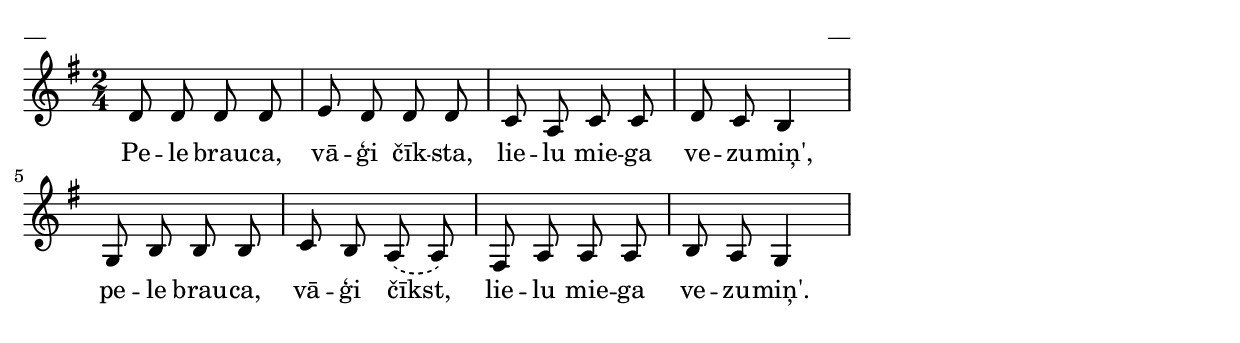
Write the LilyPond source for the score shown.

\version "2.13.16"
%\header {
%    title = "Pele brauca vāģi čīksta",AA lapas
%}
\paper {
line-width = 14\cm
left-margin = 0.4\cm
between-system-padding = 0.1\cm
between-system-space = 0.1\cm
}
\layout {
indent = #0
ragged-last = ##f
}

voiceA = \relative c' {
\clef "treble"
\key g \major
\time 2/4
d8 d d d |
e8 d d d |
c8 a c c |
d8 c b4 |
g8 b b b |
\slurDashed
c8 b a( a) |
fis8 a a a |
b8 a g4 |
} 

lyricA = \lyricmode {
Pe -- le brau -- ca, vā -- ģi čīk -- sta, lie -- lu mie -- ga ve -- zu -- miņ',
pe -- le brau -- ca, vā -- ģi čīkst, lie -- lu mie -- ga ve -- zu -- miņ'.
} 

fullScore = <<
\new Staff {
<<
\new Voice = "voiceA" { \oneVoice \autoBeamOff \voiceA }
\lyricsto "voiceA" \new Lyrics \lyricA
>>
}
>>

\score {
\fullScore
\header { piece = "__" opus = "__" }
}
\markup { \with-color #(x11-color 'white) \sans \smaller "__" }
\score {
\unfoldRepeats
\fullScore
\midi {
\context { \Staff \remove "Staff_performer" }
\context { \Voice \consists "Staff_performer" }
}
}


